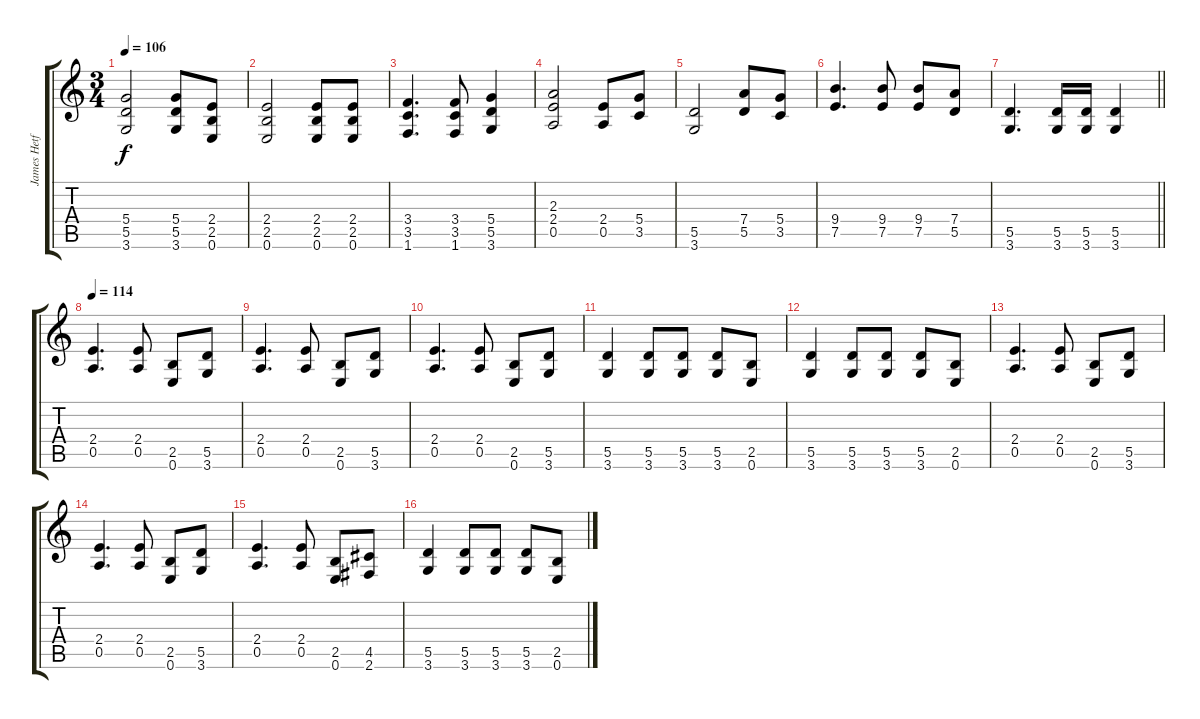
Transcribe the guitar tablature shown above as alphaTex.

\track ("James Hetfield Rythm" "James Hetf") {instrument distortionguitar}
\staff {score tabs}
\tuning (E4 B3 G3 D3 A2 E2) {hide}
\ts (3 4)
\tempo 106
\clef g2
\ks c
(5.4 5.5 3.6).2{dy f} (5.4 5.5 3.6).8 (2.4 2.5 0.6).8 |
(2.4 2.5 0.6).2 (2.4 2.5 0.6).8 (2.4 2.5 0.6).8 |
(3.4 3.5 1.6).4{d} (3.4 3.5 1.6).8 (5.4 5.5 3.6).4 |
(2.3 2.4 0.5).2 (2.4 0.5).8 (5.4 3.5).8 |
(5.5 3.6).2 (7.4 5.5).8 (5.4 3.5).8 |
(9.4 7.5).4{d} (9.4 7.5).8 (9.4 7.5).8 (7.4 5.5).8 |
\barLineRight lightlight
(5.5 3.6).4{d} (5.5 3.6).16 (5.5 3.6).16 (5.5 3.6).4 |
\tempo 114
(2.4 0.5).4{d} (2.4 0.5).8 (2.5 0.6).8 (5.5 3.6).8 |
(2.4 0.5).4{d} (2.4 0.5).8 (2.5 0.6).8 (5.5 3.6).8 |
(2.4 0.5).4{d} (2.4 0.5).8 (2.5 0.6).8 (5.5 3.6).8 |
(5.5 3.6).4 (5.5 3.6).8 (5.5 3.6).8 (5.5 3.6).8 (2.5 0.6).8 |
(5.5 3.6).4 (5.5 3.6).8 (5.5 3.6).8 (5.5 3.6).8 (2.5 0.6).8 |
(2.4 0.5).4{d} (2.4 0.5).8 (2.5 0.6).8 (5.5 3.6).8 |
(2.4 0.5).4{d} (2.4 0.5).8 (2.5 0.6).8 (5.5 3.6).8 |
(2.4 0.5).4{d} (2.4 0.5).8 (2.5 0.6).8 (4.5 2.6).8 |
(5.5 3.6).4 (5.5 3.6).8 (5.5 3.6).8 (5.5 3.6).8 (2.5 0.6).8
